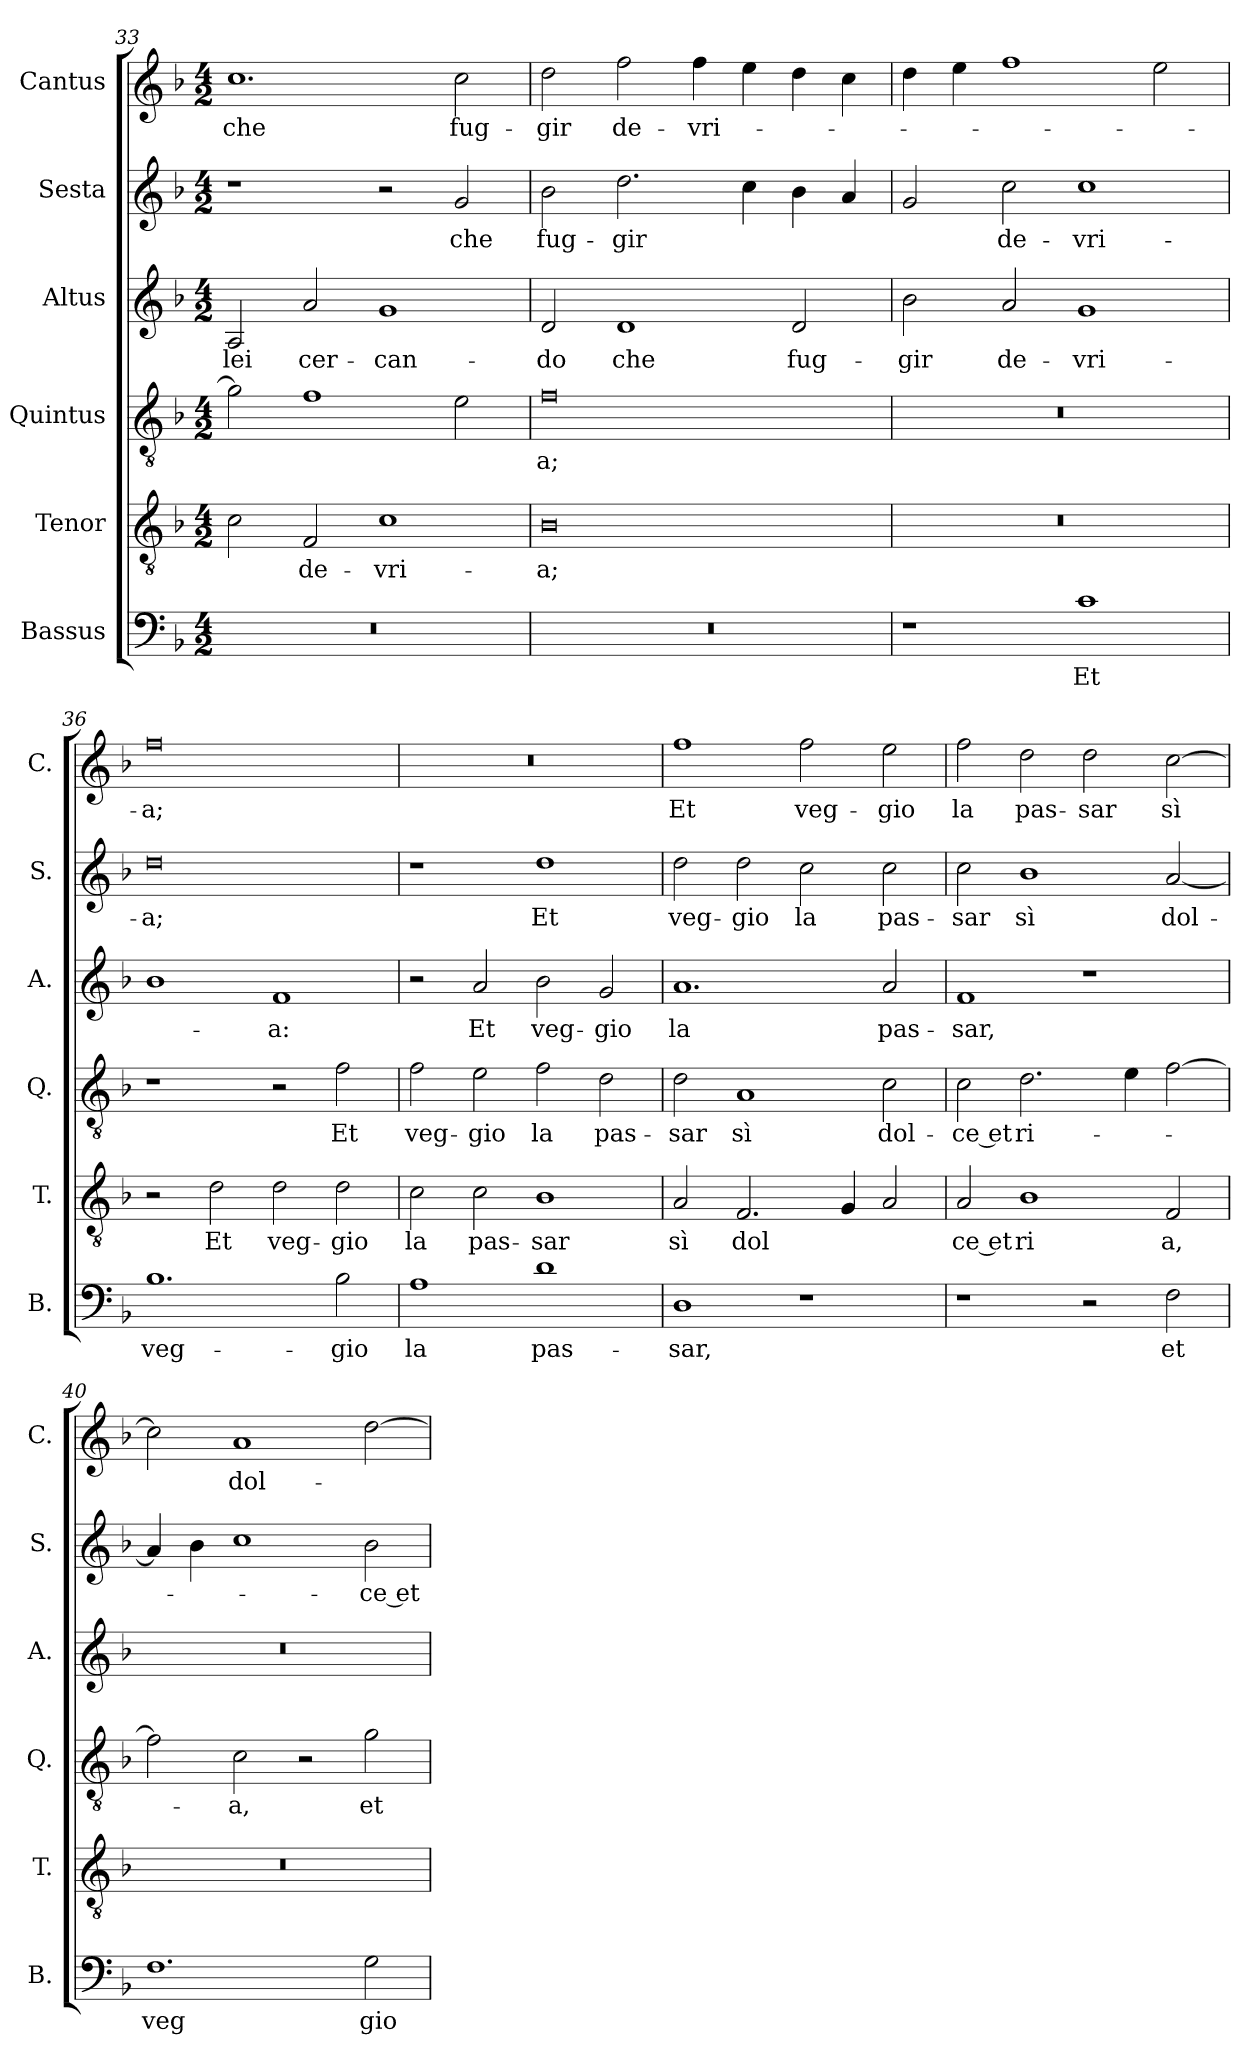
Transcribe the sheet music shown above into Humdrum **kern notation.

**kern	**text	**kern	**text	**kern	**text	**kern	**text	**kern	**text	**kern	**text
*part6	*part6	*part5	*part5	*part4	*part4	*part3	*part3	*part2	*part2	*part1	*part1
*staff6	*staff6	*staff5	*staff5	*staff4	*staff4	*staff3	*staff3	*staff2	*staff2	*staff1	*staff1
*I"Bassus	*	*I"Tenor	*	*I"Quintus	*	*I"Altus	*	*I"Sesta	*	*I"Cantus	*
*I'B.	*	*I'T.	*	*I'Q.	*	*I'A.	*	*I'S.	*	*I'C.	*
*clefF4	*	*clefGv2	*	*clefGv2	*	*clefG2	*	*clefG2	*	*clefG2	*
*k[b-]	*	*k[b-]	*	*k[b-]	*	*k[b-]	*	*k[b-]	*	*k[b-]	*
*M4/2	*	*M4/2	*	*M4/2	*	*M4/2	*	*M4/2	*	*M4/2	*
=33	=33	=33	=33	=33	=33	=33	=33	=33	=33	=33	=33
0r	.	2c\	.	2g\]	.	2A/	lei	1r	.	1.cc	che
.	.	2F/	de-	1f	.	2a/	cer-	.	.	.	.
.	.	1c	-vri-	.	.	1g	-can-	2r	.	.	.
.	.	.	.	2e\	.	.	.	2g/	che	2cc\	fug-
=34	=34	=34	=34	=34	=34	=34	=34	=34	=34	=34	=34
0r	.	0B-	-a;	0f	-a;	2d/	-do	2b-\	fug-	2dd\	-gir
.	.	.	.	.	.	1d	che	2.dd\	-gir	2ff\	de-
.	.	.	.	.	.	.	.	.	.	4ff\	-vri-
.	.	.	.	.	.	.	.	4cc\	.	4ee\	.
.	.	.	.	.	.	2d/	fug-	4b-\	.	4dd\	.
.	.	.	.	.	.	.	.	4a/	.	4cc\	.
=35	=35	=35	=35	=35	=35	=35	=35	=35	=35	=35	=35
1r	.	0r	.	0r	.	2b-\	-gir	2g/	.	4dd\	.
.	.	.	.	.	.	.	.	.	.	4ee\	.
.	.	.	.	.	.	2a/	de-	2cc\	de-	1ff	.
1c	Et	.	.	.	.	1g	-vri-	1cc	-vri-	.	.
.	.	.	.	.	.	.	.	.	.	2ee\	.
=36	=36	=36	=36	=36	=36	=36	=36	=36	=36	=36	=36
1.B-	veg-	2r	.	1r	.	1b-	.	0dd	-a;	0ff	-a;
.	.	2d\	Et	.	.	.	.	.	.	.	.
.	.	2d\	veg-	2r	.	1f	-a:	.	.	.	.
2B-\	-gio	2d\	-gio	2f\	Et	.	.	.	.	.	.
=37	=37	=37	=37	=37	=37	=37	=37	=37	=37	=37	=37
1A	la	2c\	la	2f\	veg-	2r	.	1r	.	0r	.
.	.	2c\	pas-	2e\	-gio	2a/	Et	.	.	.	.
1d	pas-	1B-	-sar	2f\	la	2b-\	veg-	1dd	Et	.	.
.	.	.	.	2d\	pas-	2g/	-gio	.	.	.	.
!!LO:PB:g=z
=38	=38	=38	=38	=38	=38	=38	=38	=38	=38	=38	=38
1D	-sar,	2A/	sì	2d\	-sar	1.a	la	2dd\	veg-	1ff	Et
.	.	2.F/	dol	1A	sì	.	.	2dd\	-gio	.	.
1r	.	.	.	.	.	.	.	2cc\	la	2ff\	veg-
.	.	4G/	.	.	.	.	.	.	.	.	.
.	.	2A/	.	2c\	dol-	2a/	pas-	2cc\	pas-	2ee\	-gio
=39	=39	=39	=39	=39	=39	=39	=39	=39	=39	=39	=39
1r	.	2A/	ce et	2c\	-ce et	1f	-sar,	2cc\	-sar	2ff\	la
.	.	1B-	ri	2.d\	ri-	.	.	1b-	sì	2dd\	pas-
2r	.	.	.	.	.	1r	.	.	.	2dd\	-sar
.	.	.	.	4e\	.	.	.	.	.	.	.
2F\	et	2F/	a,	[2f\	.	.	.	[2a/	dol-	[2cc\	sì
=40	=40	=40	=40	=40	=40	=40	=40	=40	=40	=40	=40
1.F	veg	0r	.	2f\]	.	0r	.	4a/]	.	2cc\]	.
.	.	.	.	.	.	.	.	4b-\	.	.	.
.	.	.	.	2c\	-a,	.	.	1cc	.	1a	dol-
.	.	.	.	2r	.	.	.	.	.	.	.
2G\	gio	.	.	2g\	et	.	.	2b-\	-ce et	[2dd\	.
=	=	=	=	=	=	=	=	=	=	=	=
*-	*-	*-	*-	*-	*-	*-	*-	*-	*-	*-	*-
